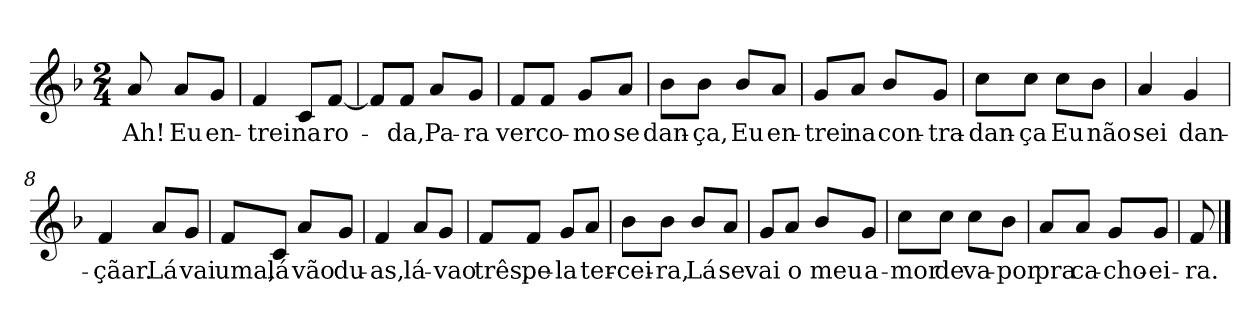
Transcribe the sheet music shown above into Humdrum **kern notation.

**kern	**text
*part1	*part1
*staff1	*staff1
*clefG2	*
*k[b-]	*
*F:	*
*M2/4	*
=	=
!	!LO:LY:b
8a/	Ah!
!	!LO:LY:b
8a/L	Eu
!	!LO:LY:b
8g/J	en-
=1	=1
!	!LO:LY:b
4f/	-trei
!	!LO:LY:b
8c/L	na
!	!LO:LY:b
[8f/J	ro-
=2	=2
8f/L]	.
!	!LO:LY:b
8f/J	-da,
!	!LO:LY:b
8a/L	Pa-
!	!LO:LY:b
8g/J	-ra
=3	=3
!	!LO:LY:b
8f/L	ver
!	!LO:LY:b
8f/J	co-
!	!LO:LY:b
8g/L	-mo
!	!LO:LY:b
8a/J	se
=4	=4
!	!LO:LY:b
8b-\L	dan-
!	!LO:LY:b
8b-\J	-ça,
!	!LO:LY:b
8b-/L	Eu
!	!LO:LY:b
8a/J	en-
=5	=5
!	!LO:LY:b
8g/L	-trei
!	!LO:LY:b
8a/J	na
!	!LO:LY:b
8b-/L	con-
!	!LO:LY:b
8g/J	-tra-
!!LO:LB:g=z
=6	=6
!	!LO:LY:b
8cc\L	-dan-
!	!LO:LY:b
8cc\J	-ça
!	!LO:LY:b
8cc\L	Eu
!	!LO:LY:b
8b-\J	não
=7	=7
!	!LO:LY:b
4a/	sei
!	!LO:LY:b
4g/	dan-
=8	=8
!	!LO:LY:b
4f/	-çãar.
!	!LO:LY:b
8a/L	Lá
!	!LO:LY:b
8g/J	vai
=9	=9
!	!LO:LY:b
8f/L	uma,
!	!LO:LY:b
8c/J	lá
!	!LO:LY:b
8a/L	vão
!	!LO:LY:b
8g/J	du-
=10	=10
!	!LO:LY:b
4f/	-as,
!	!LO:LY:b
8a/L	lá-
!	!LO:LY:b
8g/J	-vao
=11	=11
!	!LO:LY:b
8f/L	três,
!	!LO:LY:b
8f/J	pe-
!	!LO:LY:b
8g/L	-la
!	!LO:LY:b
8a/J	ter-
!!LO:LB:g=z
=12	=12
!	!LO:LY:b
8b-\L	-cei-
!	!LO:LY:b
8b-\J	-ra,
!	!LO:LY:b
8b-/L	Lá
!	!LO:LY:b
8a/J	se
=13	=13
!	!LO:LY:b
8g/L	vai
!	!LO:LY:b
8a/J	o
!	!LO:LY:b
8b-/L	meu
!	!LO:LY:b
8g/J	a-
=14	=14
!	!LO:LY:b
8cc\L	-mor
!	!LO:LY:b
8cc\J	de
!	!LO:LY:b
8cc\L	va-
!	!LO:LY:b
8b-\J	-por
=15	=15
!	!LO:LY:b
8a/L	pra
!	!LO:LY:b
8a/J	ca-
!	!LO:LY:b
8g/L	-cho-
!	!LO:LY:b
8g/J	-ei-
=16	=16
!	!LO:LY:b
8f/	-ra.
==	==
*-	*-
